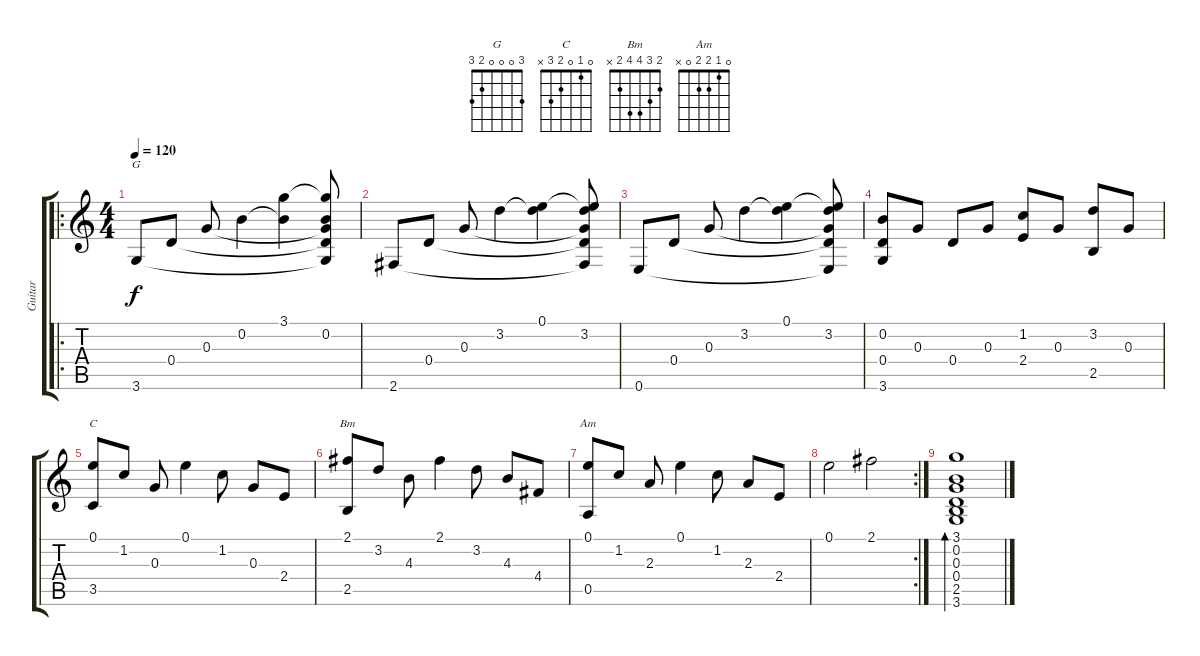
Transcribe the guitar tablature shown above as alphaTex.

\track ("Guitar" "Guitar") {instrument acousticguitarnylon}
\staff {score tabs}
\tuning (E4 B3 G3 D3 A2 E2) {hide}
\chord ("G" 3 0 0 0 2 3)
\chord ("C" 0 1 0 2 3 x)
\chord ("Bm" 2 3 4 4 2 x)
\chord ("Am" 0 1 2 2 0 x)
\ro
\ts (4 4)
\tempo 120
\clef g2
\ks c
3.6.8{ch "G" dy f} 0.4.8 0.3.8 0.2.4 (3.1 0.2{t}).4 (3.1{t} 0.2 0.3{t} 0.4{t} 3.6{t}).8 |
2.6.8 0.4.8 0.3.8 3.2.4 (0.1 3.2{t}).4 (0.1{t} 3.2 0.3{t} 0.4{t} 2.6{t}).8 |
0.6.8 0.4.8 0.3.8 3.2.4 (0.1 3.2{t}).4 (0.1{t} 3.2 0.3{t} 0.4{t} 0.6{t}).8 |
(0.2 0.4 3.6).8 0.3.8 0.4.8 0.3.8 (1.2 2.4).8 0.3.8 (3.2 2.5).8 0.3.8 |
(0.1 3.5).8{ch "C"} 1.2.8 0.3.8 0.1.4 1.2.8 0.3.8 2.4.8 |
(2.1 2.5).8{ch "Bm"} 3.2.8 4.3.8 2.1.4 3.2.8 4.3.8 4.4.8 |
(0.1 0.5).8{ch "Am"} 1.2.8 2.3.8 0.1.4 1.2.8 2.3.8 2.4.8 |
\rc 2
0.1.2 2.1.2 |
(3.1 0.2 0.3 0.4 2.5 3.6).1{bd 480}
